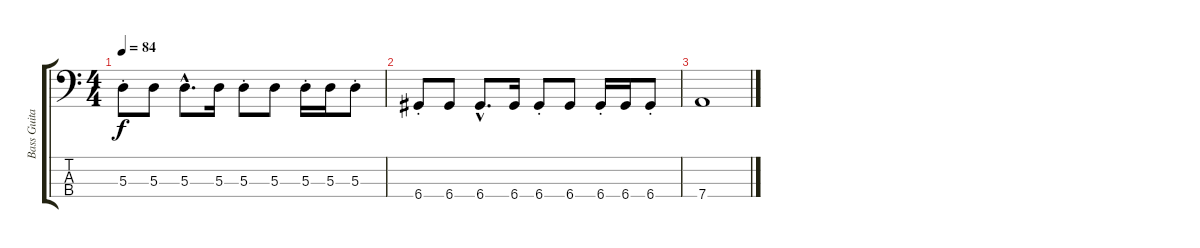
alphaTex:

\track ("Bass Guitar" "Bass Guita") {instrument electricbassfinger}
\staff {score tabs}
\tuning (G2 D2 A1 D1) {hide}
\ts (4 4)
\tempo 84
\clef f4
\ks c
5.3{st}.8{dy f} 5.3.8 5.3{hac}.8{d} 5.3.16 5.3{st}.8 5.3.8 5.3{st}.16 5.3.16 5.3{st}.8 |
6.4{st}.8 6.4.8 6.4{hac}.8{d} 6.4.16 6.4{st}.8 6.4.8 6.4{st}.16 6.4.16 6.4{st}.8 |
7.4.1
